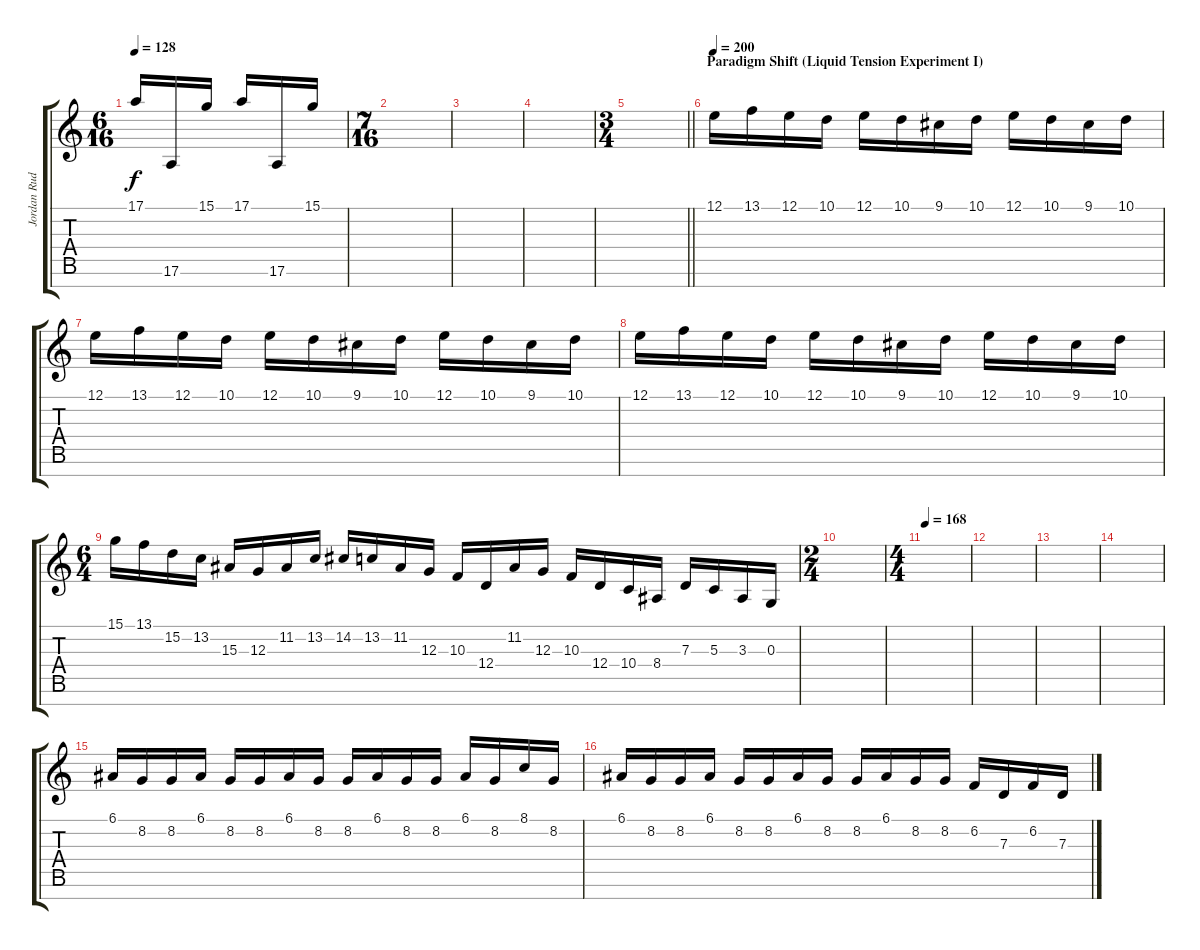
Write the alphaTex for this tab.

\track ("Jordan Rudess Lead 2 (Dual Voice)" "Jordan Rud") {instrument lead2sawtooth}
\staff {score tabs}
\tuning (E4 B3 G3 D3 A2 E2 B1) {hide}
\ts (6 16)
\tempo 128
\clef g2
\ks c
17.1.16{dy f} 17.6.16 15.1.16 17.1.16 17.6.16 15.1.16 |
\ts (7 16)
|
|
|
\ts (3 4)
\barLineRight lightlight
|
\section ("" "Paradigm Shift (Liquid Tension Experiment I)")
\tempo 200
12.1.16{volume 7 instrument lead2sawtooth} 13.1.16 12.1.16 10.1.16 12.1.16 10.1.16 9.1.16 10.1.16 12.1.16 10.1.16 9.1.16 10.1.16 |
12.1.16 13.1.16 12.1.16 10.1.16 12.1.16 10.1.16 9.1.16 10.1.16 12.1.16 10.1.16 9.1.16 10.1.16 |
12.1.16 13.1.16 12.1.16 10.1.16 12.1.16 10.1.16 9.1.16 10.1.16 12.1.16 10.1.16 9.1.16 10.1.16 |
\ts (6 4)
15.1.16 13.1.16 15.2.16 13.2.16 15.3.16 12.3.16 11.2.16 13.2.16 14.2.16 13.2.16 11.2.16 12.3.16 10.3.16 12.4.16 11.2.16 12.3.16 10.3.16 12.4.16 10.4.16 8.4.16 7.3.16 5.3.16 3.3.16 0.3.16 |
\ts (2 4)
|
\ts (4 4)
\tempo 168
|
|
|
|
6.1.16{volume 8 instrument kalimba} 8.2.16 8.2.16 6.1.16 8.2.16 8.2.16 6.1.16 8.2.16 8.2.16 6.1.16 8.2.16 8.2.16 6.1.16 8.2.16 8.1.16 8.2.16 |
6.1.16 8.2.16 8.2.16 6.1.16 8.2.16 8.2.16 6.1.16 8.2.16 8.2.16 6.1.16 8.2.16 8.2.16 6.2.16 7.3.16 6.2.16 7.3.16
